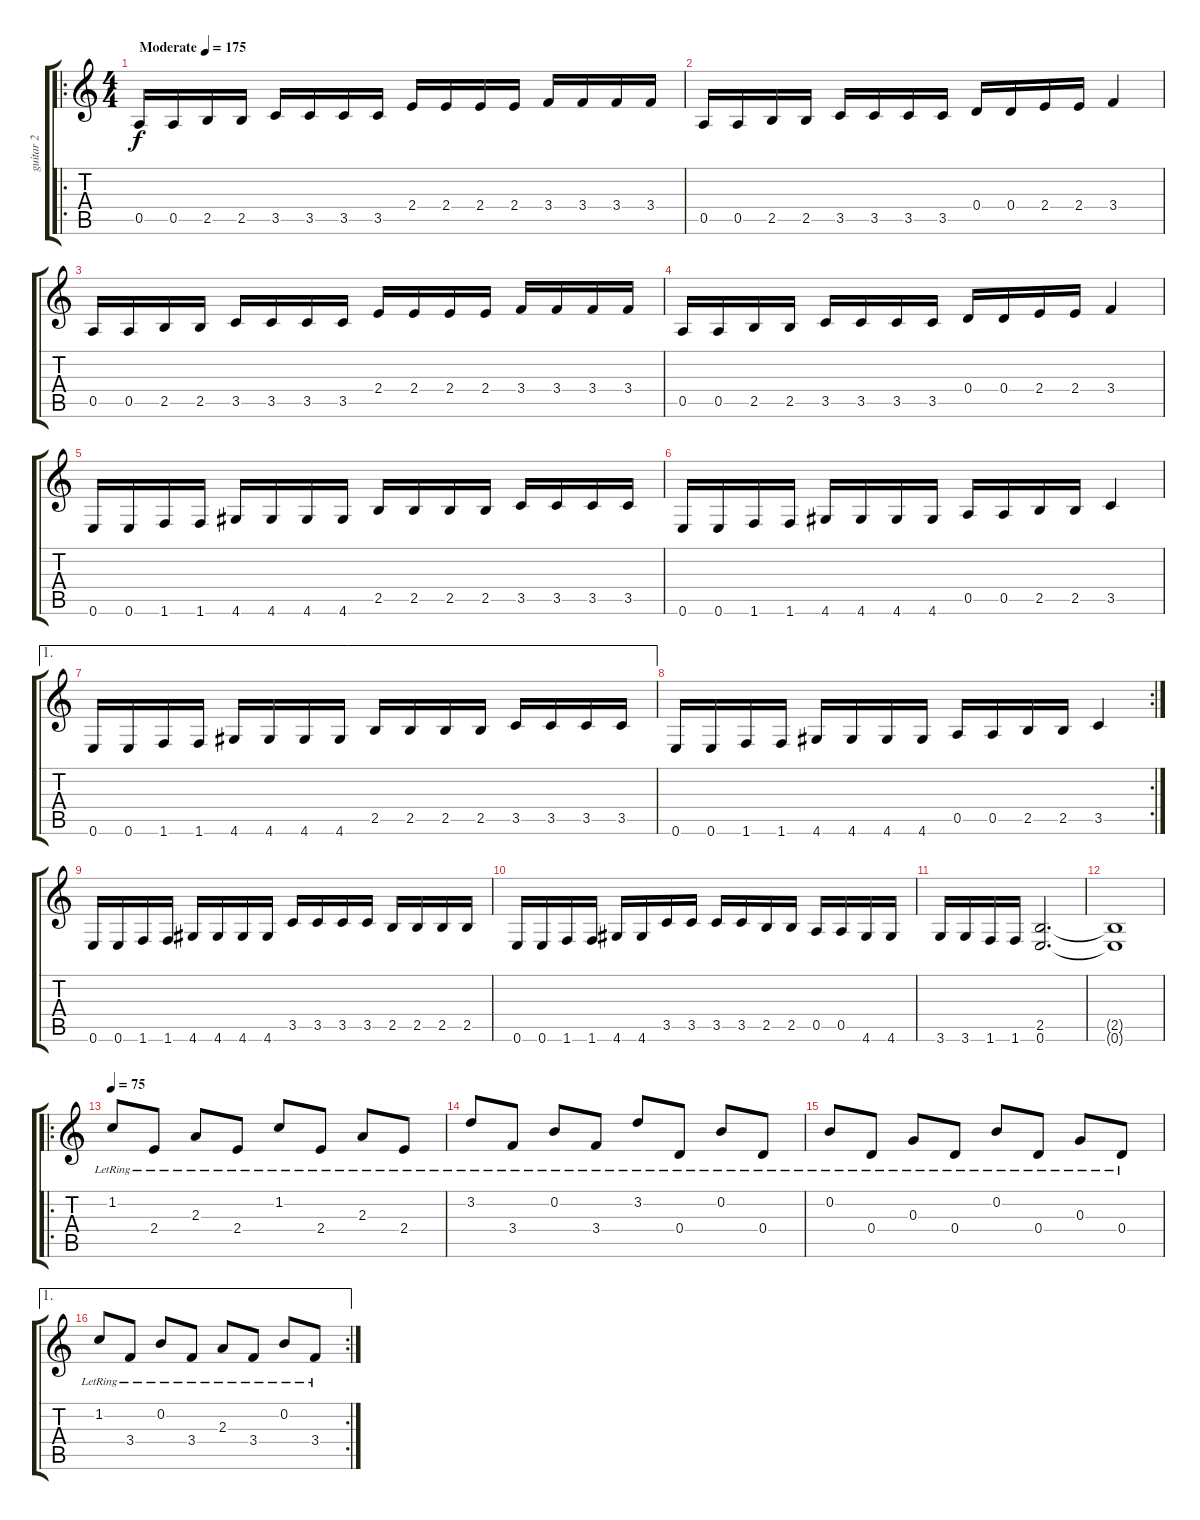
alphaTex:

\track ("guitar 2" "guitar 2") {instrument distortionguitar}
\staff {score tabs}
\tuning (E4 B3 G3 D3 A2 E2) {hide}
\ro
\ts (4 4)
\tempo (175 "Moderate")
\clef g2
\ks c
0.5.16{dy f instrument distortionguitar} 0.5.16 2.5.16 2.5.16 3.5.16 3.5.16 3.5.16 3.5.16 2.4.16 2.4.16 2.4.16 2.4.16 3.4.16 3.4.16 3.4.16 3.4.16 |
0.5.16 0.5.16 2.5.16 2.5.16 3.5.16 3.5.16 3.5.16 3.5.16 0.4.16 0.4.16 2.4.16 2.4.16 3.4.4 |
0.5.16 0.5.16 2.5.16 2.5.16 3.5.16 3.5.16 3.5.16 3.5.16 2.4.16 2.4.16 2.4.16 2.4.16 3.4.16 3.4.16 3.4.16 3.4.16 |
0.5.16 0.5.16 2.5.16 2.5.16 3.5.16 3.5.16 3.5.16 3.5.16 0.4.16 0.4.16 2.4.16 2.4.16 3.4.4 |
0.6.16 0.6.16 1.6.16 1.6.16 4.6.16 4.6.16 4.6.16 4.6.16 2.5.16 2.5.16 2.5.16 2.5.16 3.5.16 3.5.16 3.5.16 3.5.16 |
0.6.16 0.6.16 1.6.16 1.6.16 4.6.16 4.6.16 4.6.16 4.6.16 0.5.16 0.5.16 2.5.16 2.5.16 3.5.4 |
\ae 1
0.6.16 0.6.16 1.6.16 1.6.16 4.6.16 4.6.16 4.6.16 4.6.16 2.5.16 2.5.16 2.5.16 2.5.16 3.5.16 3.5.16 3.5.16 3.5.16 |
\rc 2
0.6.16 0.6.16 1.6.16 1.6.16 4.6.16 4.6.16 4.6.16 4.6.16 0.5.16 0.5.16 2.5.16 2.5.16 3.5.4 |
0.6.16 0.6.16 1.6.16 1.6.16 4.6.16 4.6.16 4.6.16 4.6.16 3.5.16 3.5.16 3.5.16 3.5.16 2.5.16 2.5.16 2.5.16 2.5.16 |
0.6.16 0.6.16 1.6.16 1.6.16 4.6.16 4.6.16 3.5.16 3.5.16 3.5.16 3.5.16 2.5.16 2.5.16 0.5.16 0.5.16 4.6.16 4.6.16 |
3.6.16 3.6.16 1.6.16 1.6.16 (2.5 0.6).2{d} |
(2.5{t} 0.6{t}).1 |
\ro
\tempo 75
1.2{lr}.8 2.4{lr}.8 2.3{lr}.8 2.4{lr}.8 1.2{lr}.8 2.4{lr}.8 2.3{lr}.8 2.4{lr}.8 |
3.2{lr}.8 3.4{lr}.8 0.2{lr}.8 3.4{lr}.8 3.2{lr}.8 0.4{lr}.8 0.2{lr}.8 0.4{lr}.8 |
0.2{lr}.8 0.4{lr}.8 0.3{lr}.8 0.4{lr}.8 0.2{lr}.8 0.4{lr}.8 0.3{lr}.8 0.4{lr}.8 |
\ae 1
\rc 2
1.2{lr}.8 3.4{lr}.8 0.2{lr}.8 3.4{lr}.8 2.3{lr}.8 3.4{lr}.8 0.2{lr}.8 3.4{lr}.8
